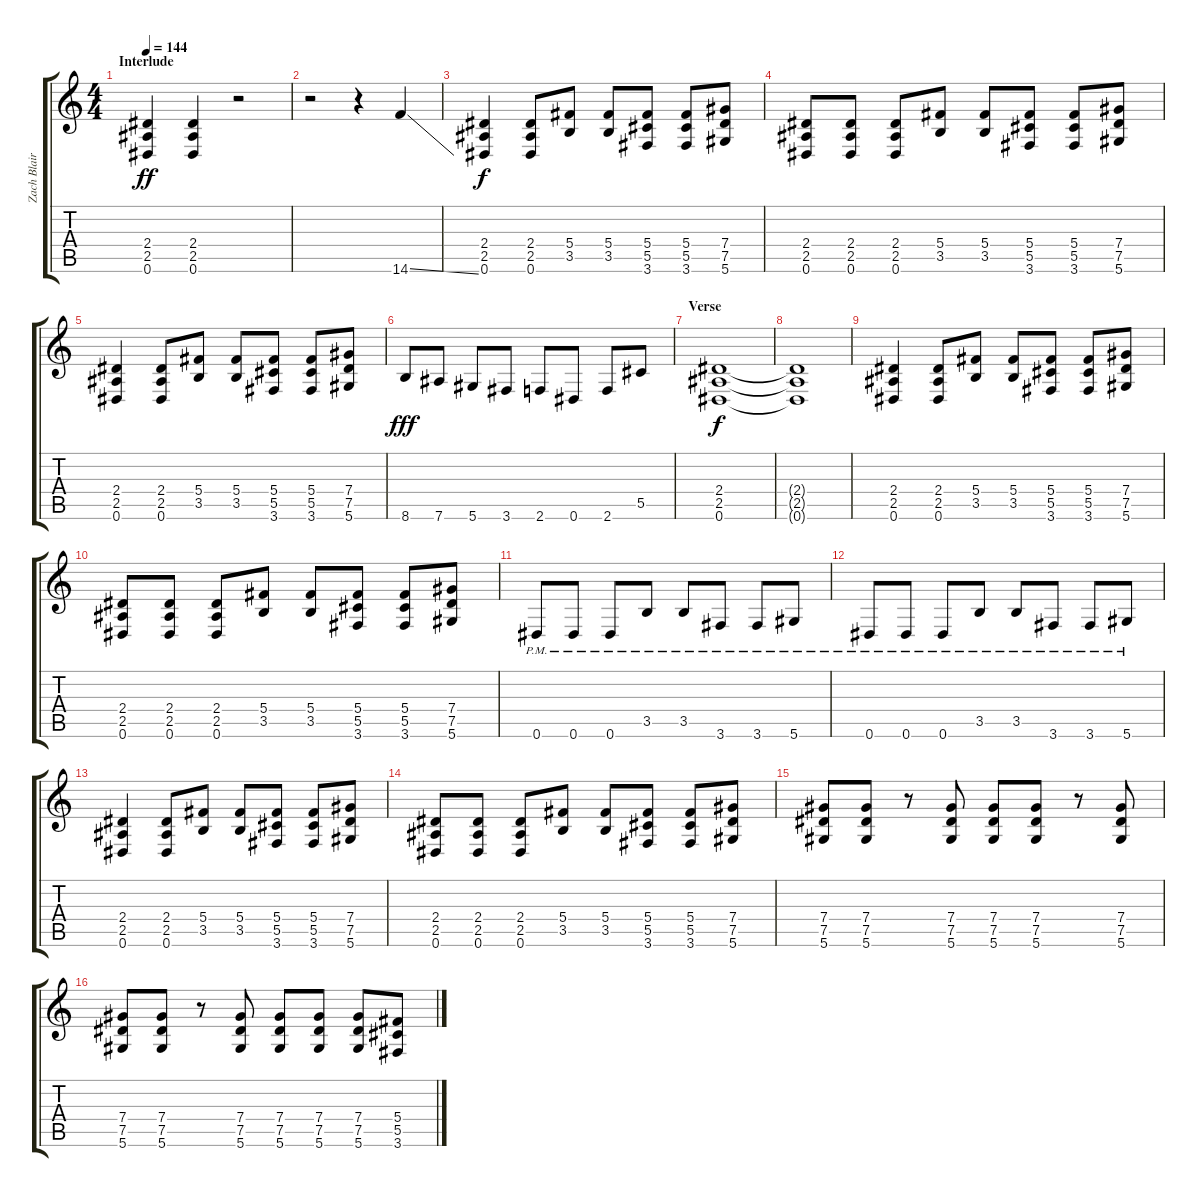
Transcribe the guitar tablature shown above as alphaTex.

\track ("Zach Blair - Guitar One" "Zach Blair") {instrument distortionguitar}
\staff {score tabs}
\tuning (Eb4 Bb3 Gb3 Db3 Ab2 Eb2) {hide}
\ts (4 4)
\section ("" "Interlude")
\tempo 144
\clef g2
\ks c
(2.4 2.5 0.6).4{dy ff} (2.4 2.5 0.6).4 r.2 |
r.2 r.4 14.6{ss}.4 |
(2.4 2.5 0.6).4{dy f} (2.4 2.5 0.6).8 (5.4 3.5).8 (5.4 3.5).8 (5.4 5.5 3.6).8 (5.4 5.5 3.6).8 (7.4 7.5 5.6).8 |
(2.4 2.5 0.6).8 (2.4 2.5 0.6).8 (2.4 2.5 0.6).8 (5.4 3.5).8 (5.4 3.5).8 (5.4 5.5 3.6).8 (5.4 5.5 3.6).8 (7.4 7.5 5.6).8 |
(2.4 2.5 0.6).4 (2.4 2.5 0.6).8 (5.4 3.5).8 (5.4 3.5).8 (5.4 5.5 3.6).8 (5.4 5.5 3.6).8 (7.4 7.5 5.6).8 |
8.6.8{dy fff} 7.6.8 5.6.8 3.6.8 2.6.8 0.6.8 2.6.8 5.5.8 |
\section ("" "Verse")
(2.4 2.5 0.6).1{dy f} |
(2.4{t} 2.5{t} 0.6{t}).1 |
(2.4 2.5 0.6).4 (2.4 2.5 0.6).8 (5.4 3.5).8 (5.4 3.5).8 (5.4 5.5 3.6).8 (5.4 5.5 3.6).8 (7.4 7.5 5.6).8 |
(2.4 2.5 0.6).8 (2.4 2.5 0.6).8 (2.4 2.5 0.6).8 (5.4 3.5).8 (5.4 3.5).8 (5.4 5.5 3.6).8 (5.4 5.5 3.6).8 (7.4 7.5 5.6).8 |
0.6{pm}.8 0.6{pm}.8 0.6{pm}.8 3.5{pm}.8 3.5{pm}.8 3.6{pm}.8 3.6{pm}.8 5.6{pm}.8 |
0.6{pm}.8 0.6{pm}.8 0.6{pm}.8 3.5{pm}.8 3.5{pm}.8 3.6{pm}.8 3.6{pm}.8 5.6{pm}.8 |
(2.4 2.5 0.6).4 (2.4 2.5 0.6).8 (5.4 3.5).8 (5.4 3.5).8 (5.4 5.5 3.6).8 (5.4 5.5 3.6).8 (7.4 7.5 5.6).8 |
(2.4 2.5 0.6).8 (2.4 2.5 0.6).8 (2.4 2.5 0.6).8 (5.4 3.5).8 (5.4 3.5).8 (5.4 5.5 3.6).8 (5.4 5.5 3.6).8 (7.4 7.5 5.6).8 |
(7.4 7.5 5.6).8 (7.4 7.5 5.6).8 r.8 (7.4 7.5 5.6).8 (7.4 7.5 5.6).8 (7.4 7.5 5.6).8 r.8 (7.4 7.5 5.6).8 |
(7.4 7.5 5.6).8 (7.4 7.5 5.6).8 r.8 (7.4 7.5 5.6).8 (7.4 7.5 5.6).8 (7.4 7.5 5.6).8 (7.4 7.5 5.6).8 (5.4 5.5 3.6).8
